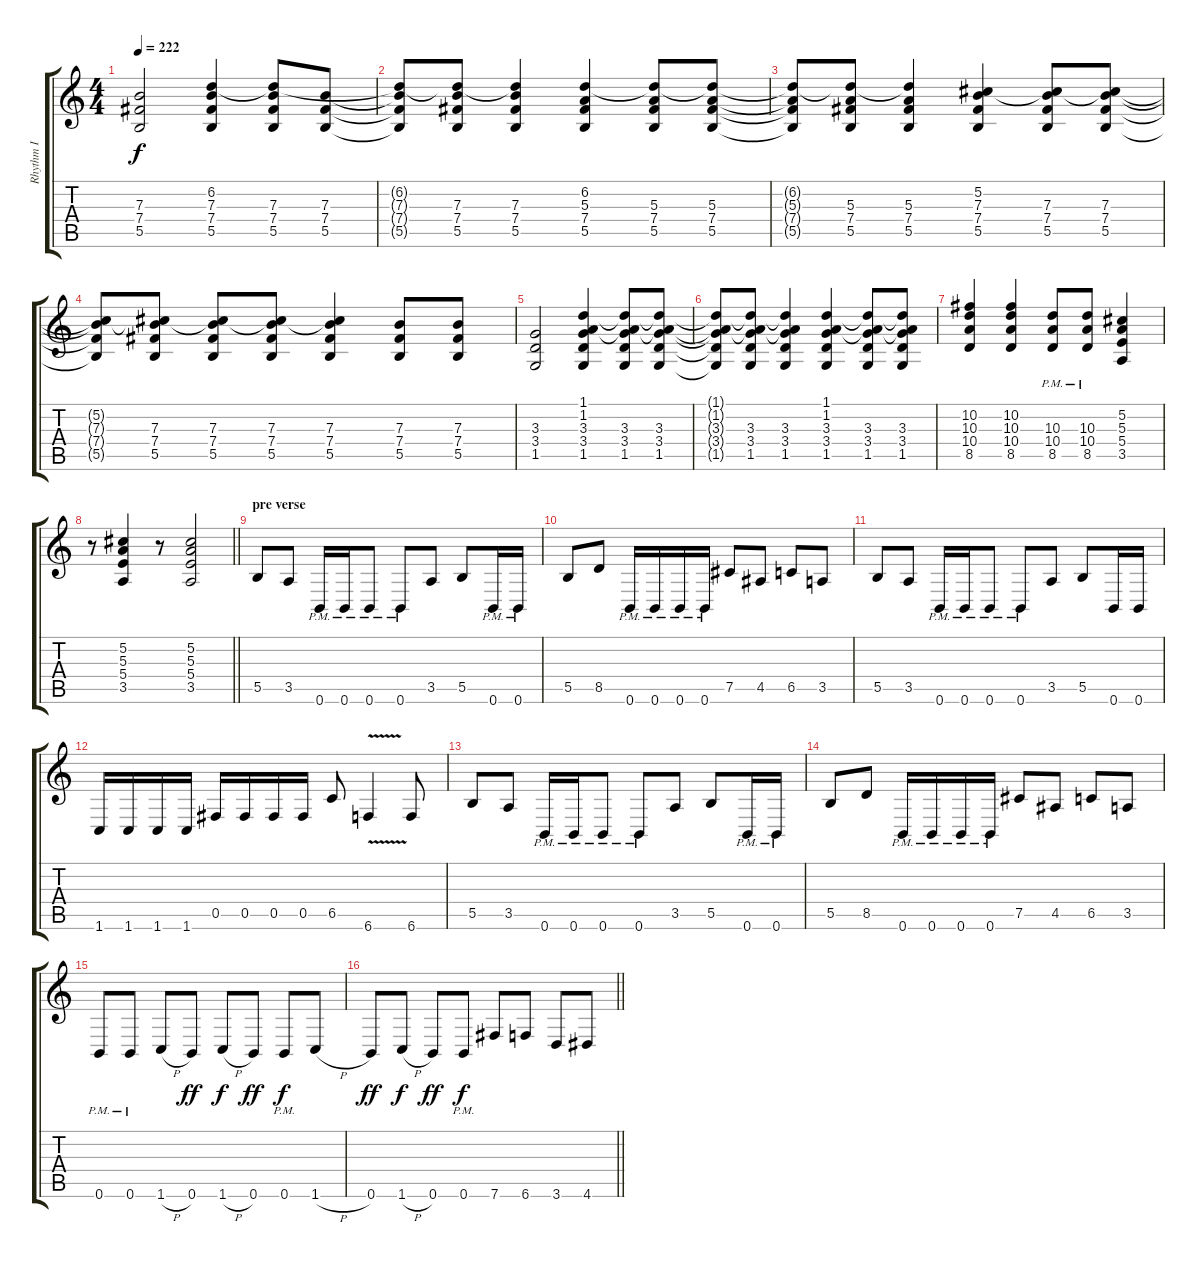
\track ("Rhythm I" "Rhythm I") {instrument distortionguitar}
\staff {score tabs}
\tuning (Db4 Ab3 E3 B2 Gb2 B1) {hide}
\ts (4 4)
\tempo 222
\clef g2
\ks c
(7.3 7.4 5.5).2{dy f} (6.2 7.3 7.4 5.5).4 (6.2{t} 7.3 7.4 5.5).8 (7.3 7.4 5.5).8 |
(6.2{t} 7.3{t} 7.4{t} 5.5{t}).8 (6.2{t} 7.3 7.4 5.5).8 (6.2{t} 7.3 7.4 5.5).4 (6.2 5.3 7.4 5.5).4 (6.2{t} 5.3 7.4 5.5).8 (6.2{t} 5.3 7.4 5.5).8 |
(6.2{t} 5.3{t} 7.4{t} 5.5{t}).8 (6.2{t} 5.3 7.4 5.5).8 (6.2{t} 5.3 7.4 5.5).4 (5.2 7.3 7.4 5.5).4 (5.2{t} 7.3 7.4 5.5).8 (5.2{t} 7.3 7.4 5.5).8 |
(5.2{t} 7.3{t} 7.4{t} 5.5{t}).8 (5.2{t} 7.3 7.4 5.5).8 (5.2{t} 7.3 7.4 5.5).8 (5.2{t} 7.3 7.4 5.5).8 (5.2{t} 7.3 7.4 5.5).4 (7.3 7.4 5.5).8 (7.3 7.4 5.5).8 |
(3.3 3.4 1.5).2 (1.1 1.2 3.3 3.4 1.5).4 (1.1{t} 1.2{t} 3.3 3.4 1.5).8 (1.1{t} 1.2{t} 3.3 3.4 1.5).8 |
(1.1{t} 1.2{t} 3.3{t} 3.4{t} 1.5{t}).8 (1.1{t} 1.2{t} 3.3 3.4 1.5).8 (1.1{t} 1.2{t} 3.3 3.4 1.5).4 (1.1 1.2 3.3 3.4 1.5).4 (1.1{t} 1.2{t} 3.3 3.4 1.5).8 (1.1{t} 1.2{t} 3.3 3.4 1.5).8 |
(10.2 10.3 10.4 8.5).4 (10.2 10.3 10.4 8.5).4 (10.3{pm} 10.4{pm} 8.5{pm}).8 (10.3{pm} 10.4{pm} 8.5{pm}).8 (5.2 5.3 5.4 3.5).4 |
\barLineRight lightlight
r.8 (5.2 5.3 5.4 3.5).4 r.8 (5.2 5.3 5.4 3.5).2 |
\section ("" "pre verse")
5.5.8{volume 16} 3.5.8 0.6{pm}.16 0.6{pm}.16 0.6{pm}.8 0.6{pm}.8 3.5.8 5.5.8 0.6{pm}.16 0.6{pm}.16 |
5.5.8 8.5.8 0.6{pm}.16 0.6{pm}.16 0.6{pm}.16 0.6{pm}.16 7.5.8 4.5.8 6.5.8 3.5.8 |
5.5.8 3.5.8 0.6{pm}.16 0.6{pm}.16 0.6{pm}.8 0.6{pm}.8 3.5.8 5.5.8 0.6.16 0.6.16 |
1.6.16 1.6.16 1.6.16 1.6.16 0.5.16 0.5.16 0.5.16 0.5.16 6.5.8 6.6{v}.4 6.6.8 |
5.5.8 3.5.8 0.6{pm}.16 0.6{pm}.16 0.6{pm}.8 0.6{pm}.8 3.5.8 5.5.8 0.6{pm}.16 0.6{pm}.16 |
5.5.8 8.5.8 0.6{pm}.16 0.6{pm}.16 0.6{pm}.16 0.6{pm}.16 7.5.8 4.5.8 6.5.8 3.5.8 |
0.6{pm}.8 0.6{pm}.8 1.6{h}.8 0.6.8{dy ff} 1.6{h}.8{dy f} 0.6.8{dy ff} 0.6{pm}.8{dy f} 1.6{h}.8 |
\barLineRight lightlight
0.6.8{dy ff} 1.6{h}.8{dy f} 0.6.8{dy ff} 0.6{pm}.8{dy f} 7.6.8 6.6.8 3.6.8 4.6.8
